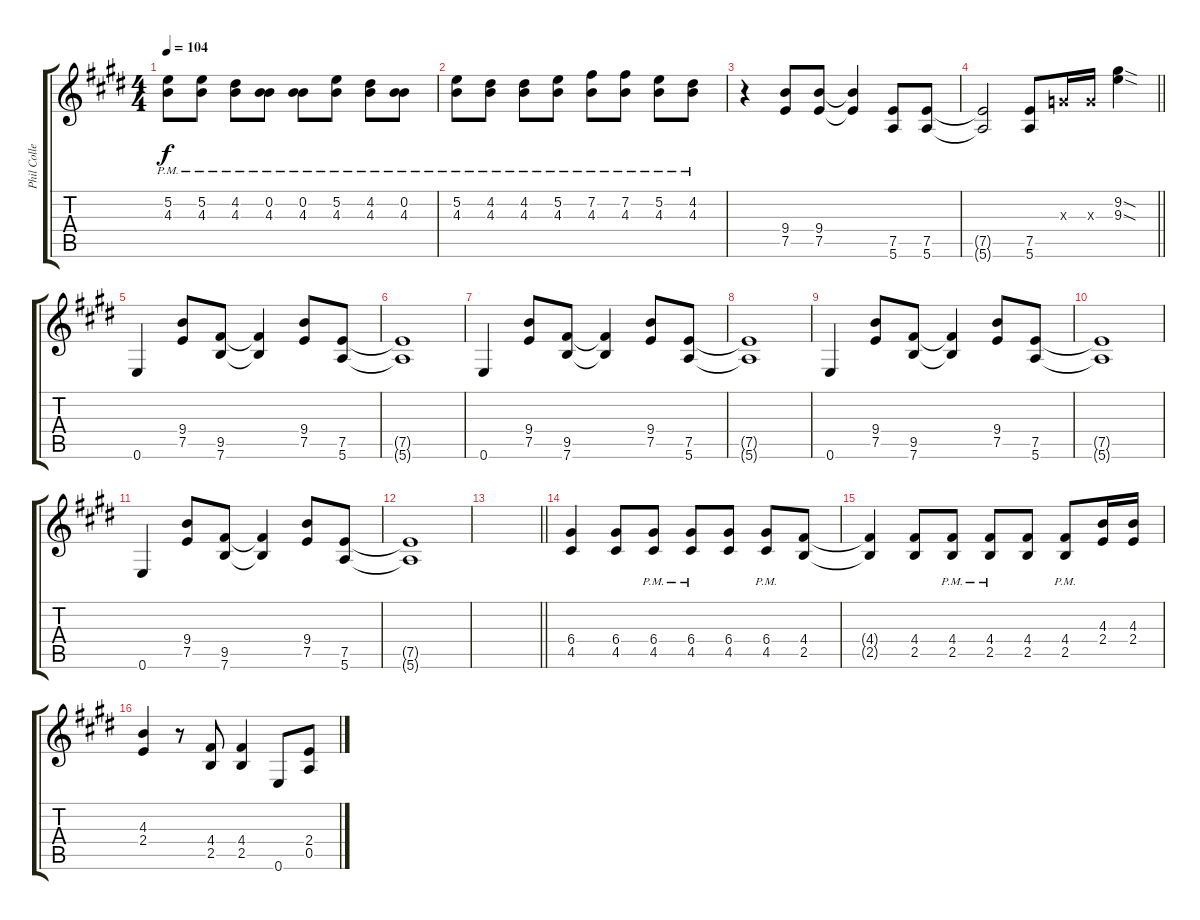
\track ("Phil Collen" "Phil Colle") {instrument electricguitarclean}
\staff {score tabs}
\tuning (E4 B3 G3 D3 A2 E2) {hide}
\ts (4 4)
\tempo 104
\clef g2
\ks e
(5.2{pm} 4.3{pm}).8{dy f} (5.2{pm} 4.3{pm}).8 (4.2{pm} 4.3{pm}).8 (0.2{pm} 4.3{pm}).8 (0.2{pm} 4.3{pm}).8 (5.2{pm} 4.3{pm}).8 (4.2{pm} 4.3{pm}).8 (0.2{pm} 4.3{pm}).8 |
(5.2{pm} 4.3{pm}).8 (4.2{pm} 4.3{pm}).8 (4.2{pm} 4.3{pm}).8 (5.2{pm} 4.3{pm}).8 (7.2{pm} 4.3{pm}).8 (7.2{pm} 4.3{pm}).8 (5.2{pm} 4.3{pm}).8 (4.2{pm} 4.3{pm}).8 |
r.4 (9.4 7.5).8 (9.4 7.5).8 (9.4{t} 7.5{t}).4 (7.5 5.6).8 (7.5 5.6).8 |
\barLineRight lightlight
(7.5{t} 5.6{t}).2 (7.5 5.6).8 0.3{x}.16 0.3{x}.16 (9.2{sod} 9.3{sod}).4 |
0.6.4 (9.4 7.5).8 (9.5 7.6).8 (9.5{t} 7.6{t}).4 (9.4 7.5).8 (7.5 5.6).8 |
(7.5{t} 5.6{t}).1 |
0.6.4 (9.4 7.5).8 (9.5 7.6).8 (9.5{t} 7.6{t}).4 (9.4 7.5).8 (7.5 5.6).8 |
(7.5{t} 5.6{t}).1 |
0.6.4 (9.4 7.5).8 (9.5 7.6).8 (9.5{t} 7.6{t}).4 (9.4 7.5).8 (7.5 5.6).8 |
(7.5{t} 5.6{t}).1 |
0.6.4 (9.4 7.5).8 (9.5 7.6).8 (9.5{t} 7.6{t}).4 (9.4 7.5).8 (7.5 5.6).8 |
(7.5{t} 5.6{t}).1 |
\barLineRight lightlight
|
(6.4 4.5).4 (6.4 4.5).8 (6.4{pm} 4.5{pm}).8 (6.4{pm} 4.5{pm}).8 (6.4 4.5).8 (6.4{pm} 4.5{pm}).8 (4.4 2.5).8 |
(4.4{t} 2.5{t}).4 (4.4 2.5).8 (4.4{pm} 2.5{pm}).8 (4.4{pm} 2.5{pm}).8 (4.4 2.5).8 (4.4{pm} 2.5{pm}).8 (4.3 2.4).16 (4.3 2.4).16 |
(4.3 2.4).4 r.8 (4.4 2.5).8 (4.4 2.5).4 0.6.8 (2.4 0.5).8
